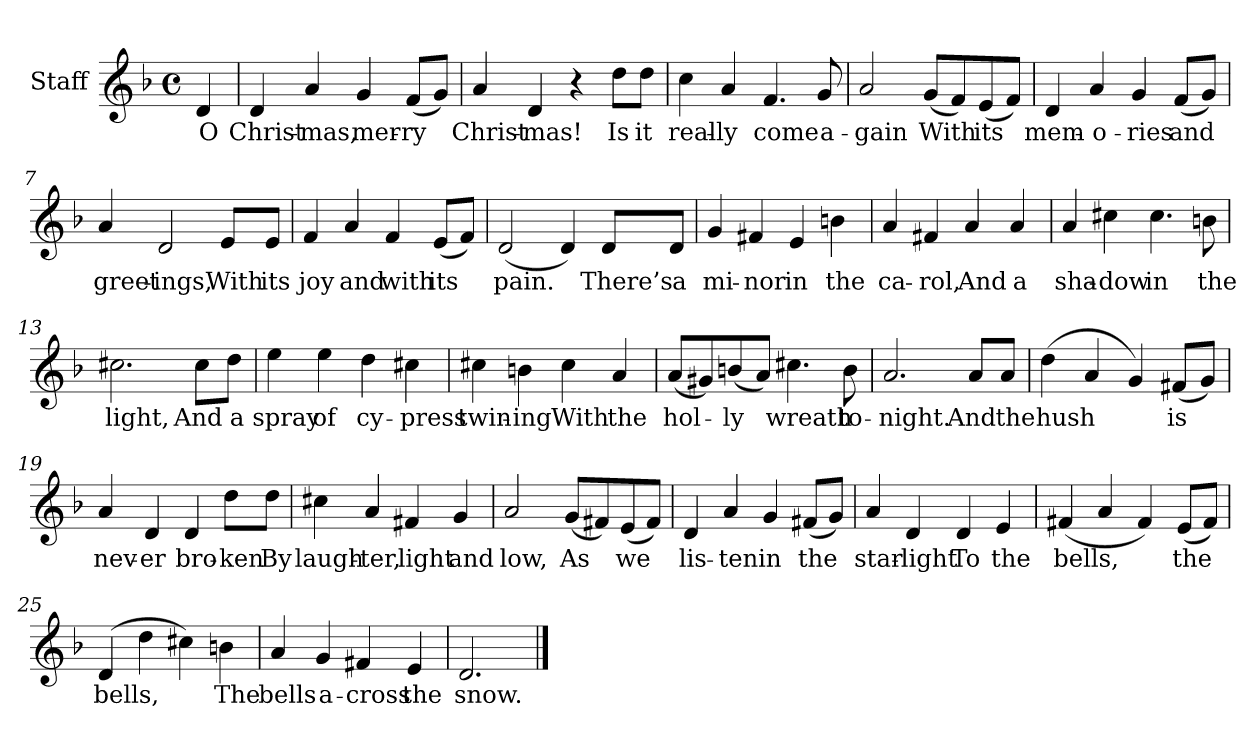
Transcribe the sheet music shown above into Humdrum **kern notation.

**kern	**text
*part1	*part1
*staff1	*staff1
*I"Staff	*
*clefG2	*
*k[b-]	*
*M4/4	*
*met(c)	*
*MM110	*
=1	=1
!	!LO:LY:b
4d/	O
=2	=2
!	!LO:LY:b
4d/	Christ-
!	!LO:LY:b
4a/	-mas,
!	!LO:LY:b
4g/	mer-
!	!LO:LY:b
(<8f/L	-ry
8g/J)	.
=3	=3
!	!LO:LY:b
4a/	Christ-
!	!LO:LY:b
4d/	-mas!
4r	.
!	!LO:LY:b
8dd\L	Is
!	!LO:LY:b
8dd\J	it
=4	=4
!	!LO:LY:b
4cc\	real-
!	!LO:LY:b
4a/	-ly
!	!LO:LY:b
4.f/	come
!	!LO:LY:b
8g/	a-
=5	=5
!	!LO:LY:b
2a/	-gain
!	!LO:LY:b
(<8g/L	With
8f/)	.
!	!LO:LY:b
(<8e/	its
8f/J)	.
=6	=6
!	!LO:LY:b
4d/	mem-
!	!LO:LY:b
4a/	-o-
!	!LO:LY:b
4g/	-ries
!	!LO:LY:b
(<8f/L	and
8g/J)	.
!!LO:LB:g=z
=7	=7
!	!LO:LY:b
4a/	greet-
!	!LO:LY:b
2d/	-ings,
!	!LO:LY:b
8e/L	With
!	!LO:LY:b
8e/J	its
=8	=8
!	!LO:LY:b
4f/	joy
!	!LO:LY:b
4a/	and
!	!LO:LY:b
4f/	with
!	!LO:LY:b
(<8e/L	its
8f/J)	.
=9	=9
!	!LO:LY:b
(<2d/	pain.
4d/)	.
!	!LO:LY:b
8d/L	There’s
!	!LO:LY:b
8d/J	a
=10	=10
!	!LO:LY:b
4g/	mi-
!	!LO:LY:b
4f#X/	-nor
!	!LO:LY:b
4e/	in
!	!LO:LY:b
4b\	the
=11	=11
!	!LO:LY:b
4a/	ca-
!	!LO:LY:b
4f#/	-rol,
!	!LO:LY:b
4a/	And
!	!LO:LY:b
4a/	a
!!LO:LB:g=z
=12	=12
!	!LO:LY:b
4a/	sha-
!	!LO:LY:b
4cc#\	-dow
!	!LO:LY:b
4.cc#\	in
!	!LO:LY:b
8b\	the
=13	=13
!	!LO:LY:b
2.cc#\	light,
!	!LO:LY:b
8cc#\L	And
!	!LO:LY:b
8dd\J	a
=14	=14
!	!LO:LY:b
4ee\	spray
!	!LO:LY:b
4ee\	of
!	!LO:LY:b
4dd\	cy-
!	!LO:LY:b
4cc#\	-press
=15	=15
!	!LO:LY:b
4cc#\	twin-
!	!LO:LY:b
4b\	-ing
!	!LO:LY:b
4cc#\	With
!	!LO:LY:b
4a/	the
=16	=16
!	!LO:LY:b
(<8a/L	hol-
8g#X/)	.
!	!LO:LY:b
(<8b/	-ly
8a/J)	.
!	!LO:LY:b
4.cc#\	wreath
!	!LO:LY:b
8b\	to-
!!LO:LB:g=z
=17	=17
!	!LO:LY:b
2.a/	-night.
!	!LO:LY:b
8a/L	And
!	!LO:LY:b
8a/J	the
=18	=18
!	!LO:LY:b
(>4dd\	hush
4a/	.
4g/)	.
!	!LO:LY:b
(<8f#/L	is
8g/J)	.
=19	=19
!	!LO:LY:b
4a/	nev-
!	!LO:LY:b
4d/	-er
!	!LO:LY:b
4d/	bro-
!	!LO:LY:b
8dd\L	-ken
!	!LO:LY:b
8dd\J	By
=20	=20
!	!LO:LY:b
4cc#\	laugh-
!	!LO:LY:b
4a/	-ter,
!	!LO:LY:b
4f#/	light
!	!LO:LY:b
4g/	and
=21	=21
!	!LO:LY:b
2a/	low,
!	!LO:LY:b
(<8g/L	As
8f#/)	.
!	!LO:LY:b
(<8e/	we
8f#/J)	.
=22	=22
!	!LO:LY:b
4d/	lis-
!	!LO:LY:b
4a/	-ten
!	!LO:LY:b
4g/	in
!	!LO:LY:b
(<8f#/L	the
8g/J)	.
!!LO:LB:g=z
=23	=23
!	!LO:LY:b
4a/	star-
!	!LO:LY:b
4d/	-light
!	!LO:LY:b
4d/	To
!	!LO:LY:b
4e/	the
=24	=24
!	!LO:LY:b
(<4f#/	bells,
4a/	.
4f#/)	.
!	!LO:LY:b
(<8e/L	the
8f#/J)	.
=25	=25
!	!LO:LY:b
(>4d/	bells,
4dd\	.
4cc#\)	.
!	!LO:LY:b
4b\	The
=26	=26
!	!LO:LY:b
4a/	bells
!	!LO:LY:b
4g/	a-
!	!LO:LY:b
4f#/	-cross
!	!LO:LY:b
4e/	the
=27	=27
!	!LO:LY:b
2.d/	snow.
==	==
*-	*-
